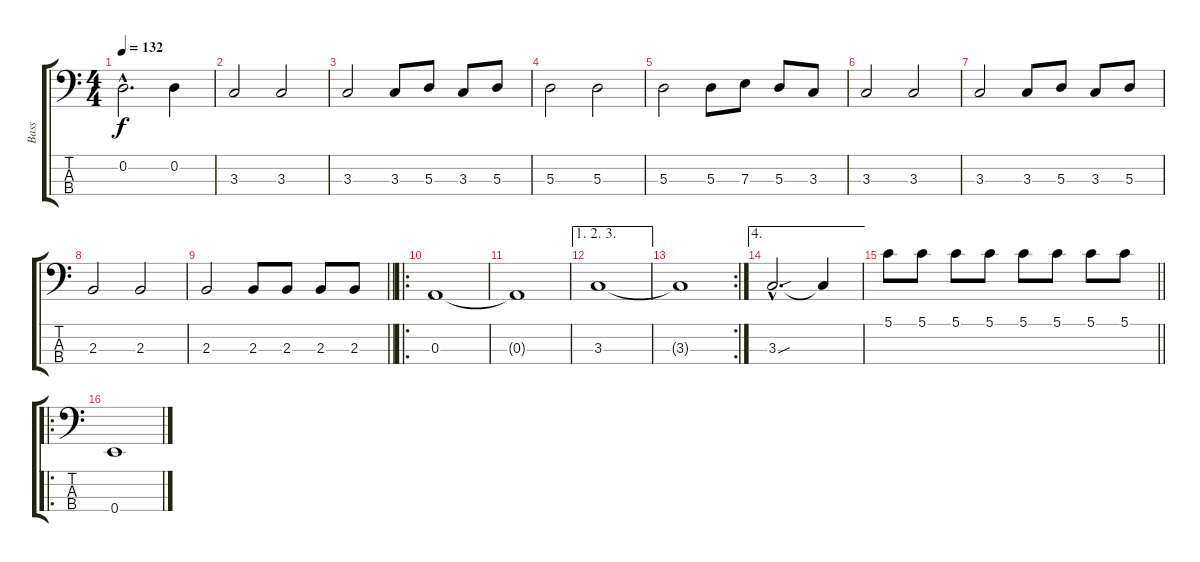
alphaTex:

\track ("Bass" "Bass") {instrument electricbassfinger}
\staff {score tabs}
\tuning (G2 D2 A1 E1) {hide}
\ts (4 4)
\tempo 132
\clef f4
\ks c
0.2{hac t}.2{d dy f} 0.2.4 |
3.3.2 3.3.2 |
3.3.2 3.3.8 5.3.8 3.3.8 5.3.8 |
5.3.2 5.3.2 |
5.3.2 5.3.8 7.3.8 5.3.8 3.3.8 |
3.3.2 3.3.2 |
3.3.2 3.3.8 5.3.8 3.3.8 5.3.8 |
2.3.2 2.3.2 |
\barLineRight lightlight
2.3.2 2.3.8 2.3.8 2.3.8 2.3.8 |
\ro
0.3.1 |
0.3{t}.1 |
\ae (1 2 3)
3.3.1 |
\rc 2
3.3{t}.1 |
\ae 4
3.3{sou hac}.2{d} 3.3{t}.4 |
\barLineRight lightlight
5.1.8 5.1.8 5.1.8 5.1.8 5.1.8 5.1.8 5.1.8 5.1.8 |
\ro
0.4.1
